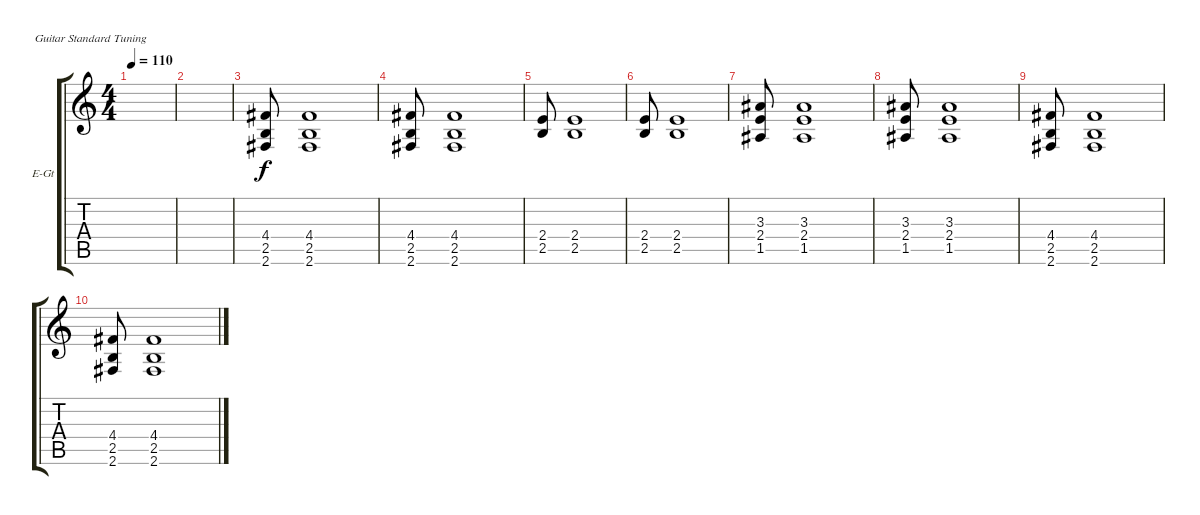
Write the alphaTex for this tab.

\defaultSystemsLayout 4
\bracketExtendMode groupsimilarinstruments
\firstSystemTrackNameOrientation horizontal
\otherSystemsTrackNameOrientation horizontal
\track ("Electric Guitar" "E-Gt") {instrument electricguitarclean}
\staff {score tabs}
\tuning (E4 B3 G3 D3 A2 E2)
\ts (4 4)
\tempo 110
\clef g2
\scale
0.487395
\ks c
|
\scale
0.256303 |
\scale
0.256303 (2.6 2.5 4.4).8 (2.6 2.5 4.4).1 |
\scale
0.333333 (2.6 2.5 4.4).8 (2.6 2.5 4.4).1 |
\scale
0.333333 (2.5 2.4).8 (2.5 2.4).1 |
\scale
0.333333 (2.5 2.4).8 (2.5 2.4).1 |
\scale
0.333333 (1.5 2.4 3.3).8 (1.5 2.4 3.3).1 |
\scale
0.333333 (1.5 2.4 3.3).8 (1.5 2.4 3.3).1 |
\scale
0.333333 (2.6 2.5 4.4).8 (2.6 2.5 4.4).1 |
\scale
0.333333 (2.6 2.5 4.4).8 (2.6 2.5 4.4).1 |
\scale
0.333333 |
\scale
0.333333 |
\scale
0.333333 |
\scale
0.333333 |
\scale
0.333333 |
\scale
0.333333
